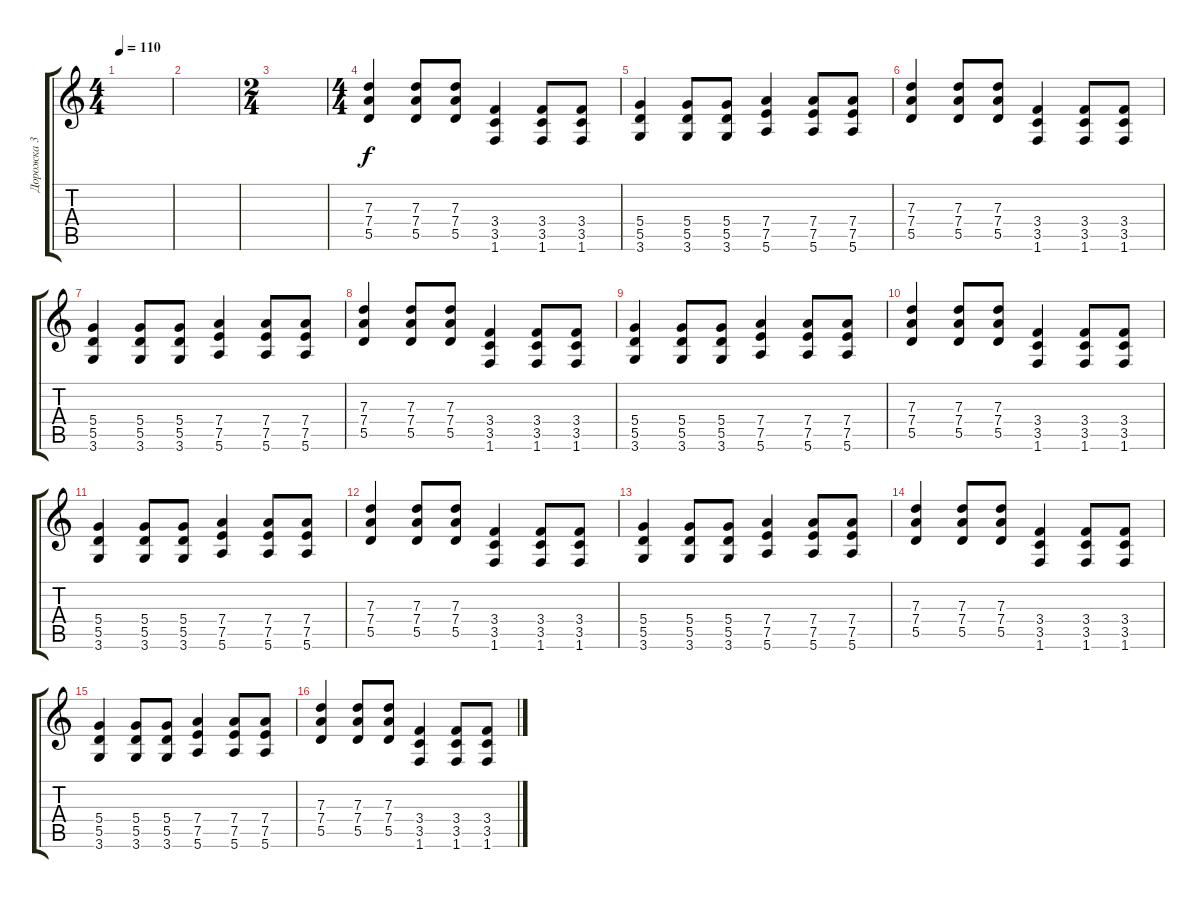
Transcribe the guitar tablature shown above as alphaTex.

\track ("Дорожка 3" "Дорожка 3") {instrument overdrivenguitar}
\staff {score tabs}
\tuning (E4 B3 G3 D3 A2 E2) {hide}
\ts (4 4)
\tempo 110
\clef g2
\ks c
|
|
\ts (2 4)
|
\ts (4 4)
(7.3 7.4 5.5).4 (7.3 7.4 5.5).8 (7.3 7.4 5.5).8 (3.4 3.5 1.6).4 (3.4 3.5 1.6).8 (3.4 3.5 1.6).8 |
(5.4 5.5 3.6).4 (5.4 5.5 3.6).8 (5.4 5.5 3.6).8 (7.4 7.5 5.6).4 (7.4 7.5 5.6).8 (7.4 7.5 5.6).8 |
(7.3 7.4 5.5).4 (7.3 7.4 5.5).8 (7.3 7.4 5.5).8 (3.4 3.5 1.6).4 (3.4 3.5 1.6).8 (3.4 3.5 1.6).8 |
(5.4 5.5 3.6).4 (5.4 5.5 3.6).8 (5.4 5.5 3.6).8 (7.4 7.5 5.6).4 (7.4 7.5 5.6).8 (7.4 7.5 5.6).8 |
(7.3 7.4 5.5).4 (7.3 7.4 5.5).8 (7.3 7.4 5.5).8 (3.4 3.5 1.6).4 (3.4 3.5 1.6).8 (3.4 3.5 1.6).8 |
(5.4 5.5 3.6).4 (5.4 5.5 3.6).8 (5.4 5.5 3.6).8 (7.4 7.5 5.6).4 (7.4 7.5 5.6).8 (7.4 7.5 5.6).8 |
(7.3 7.4 5.5).4 (7.3 7.4 5.5).8 (7.3 7.4 5.5).8 (3.4 3.5 1.6).4 (3.4 3.5 1.6).8 (3.4 3.5 1.6).8 |
(5.4 5.5 3.6).4 (5.4 5.5 3.6).8 (5.4 5.5 3.6).8 (7.4 7.5 5.6).4 (7.4 7.5 5.6).8 (7.4 7.5 5.6).8 |
(7.3 7.4 5.5).4 (7.3 7.4 5.5).8 (7.3 7.4 5.5).8 (3.4 3.5 1.6).4 (3.4 3.5 1.6).8 (3.4 3.5 1.6).8 |
(5.4 5.5 3.6).4 (5.4 5.5 3.6).8 (5.4 5.5 3.6).8 (7.4 7.5 5.6).4 (7.4 7.5 5.6).8 (7.4 7.5 5.6).8 |
(7.3 7.4 5.5).4 (7.3 7.4 5.5).8 (7.3 7.4 5.5).8 (3.4 3.5 1.6).4 (3.4 3.5 1.6).8 (3.4 3.5 1.6).8 |
(5.4 5.5 3.6).4 (5.4 5.5 3.6).8 (5.4 5.5 3.6).8 (7.4 7.5 5.6).4 (7.4 7.5 5.6).8 (7.4 7.5 5.6).8 |
(7.3 7.4 5.5).4 (7.3 7.4 5.5).8 (7.3 7.4 5.5).8 (3.4 3.5 1.6).4 (3.4 3.5 1.6).8 (3.4 3.5 1.6).8
